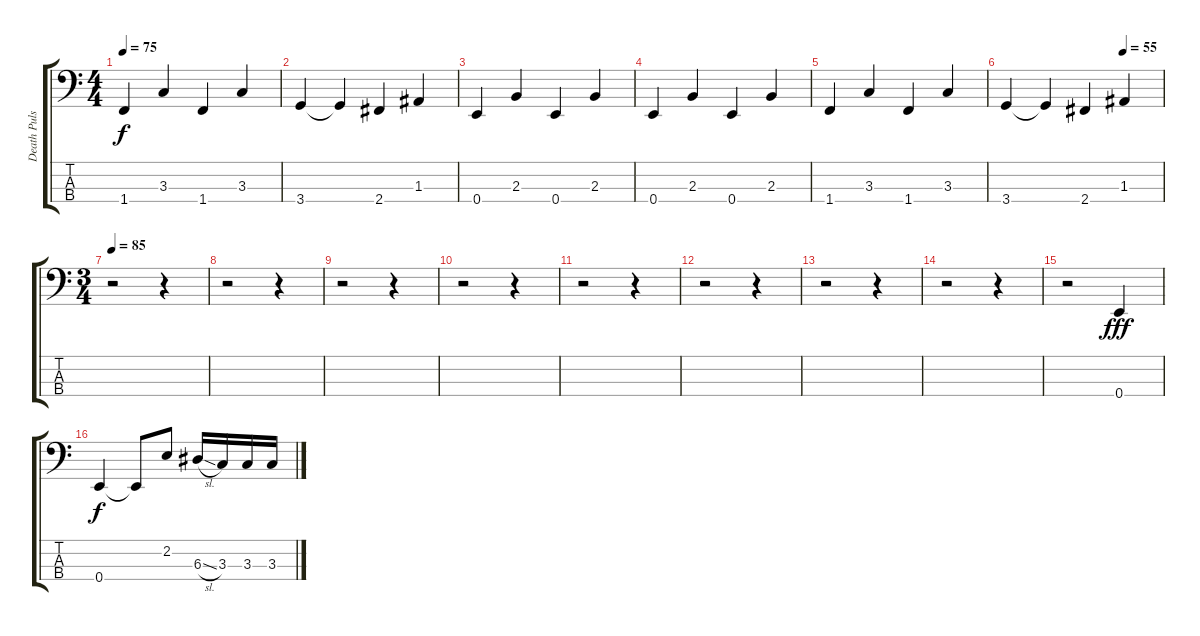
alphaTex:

\track ("Death Pulse" "Death Puls") {instrument electricbassfinger}
\staff {score tabs}
\tuning (G2 D2 A1 E1) {hide}
\ts (4 4)
\tempo 75
\clef f4
\ks c
1.4.4{dy f} 3.3.4 1.4.4 3.3.4 |
3.4.4 3.4{t}.4 2.4.4 1.3.4 |
0.4.4 2.3.4 0.4.4 2.3.4 |
0.4.4 2.3.4 0.4.4 2.3.4 |
1.4.4 3.3.4 1.4.4 3.3.4 |
\tempo (55 0.75)
3.4.4 3.4{t}.4 2.4.4 1.3.4 |
\ts (3 4)
\tempo 85
r.2 r.4 |
r.2 r.4 |
r.2 r.4 |
r.2 r.4 |
r.2 r.4 |
r.2 r.4 |
r.2 r.4 |
r.2 r.4 |
r.2 0.4.4{dy fff} |
0.4.4{dy f} 0.4{t}.8 2.2.8 6.3{sl}.16 3.3.16 3.3.16 3.3.16
